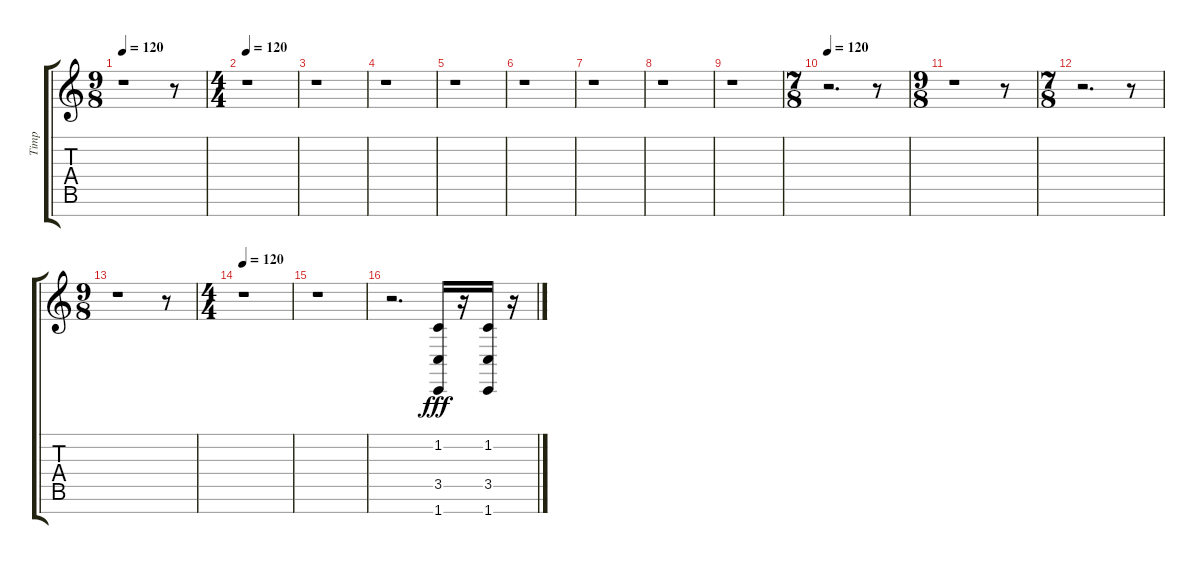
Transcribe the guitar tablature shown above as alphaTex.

\track ("Timp" "Timp") {instrument timpani}
\staff {score tabs}
\tuning (E4 B3 G3 D3 A2 E2 B1) {hide}
\ts (9 8)
\tempo 120
\clef g2
\ks c
r.1{dy fff} r.8 |
\ts (4 4)
\tempo 120
r.1 |
r.1 |
r.1 |
r.1 |
r.1 |
r.1 |
r.1 |
r.1 |
\ts (7 8)
\tempo 120
r.2{d} r.8 |
\ts (9 8)
r.1 r.8 |
\ts (7 8)
r.2{d} r.8 |
\ts (9 8)
r.1 r.8 |
\ts (4 4)
\tempo 120
r.1 |
r.1 |
r.2{d} (1.2 3.5 1.7).16 r.16 (1.2 3.5 1.7).16 r.16
